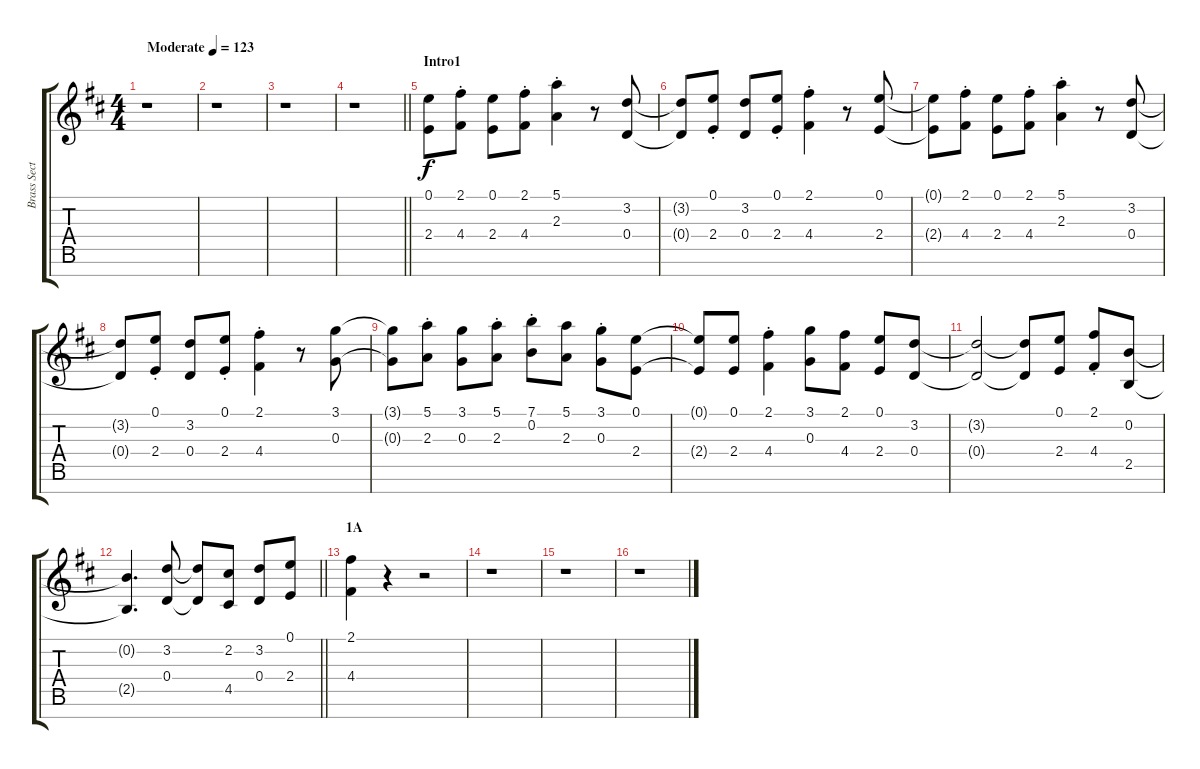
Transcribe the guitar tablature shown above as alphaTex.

\track ("Brass Section I" "Brass Sect") {instrument brasssection}
\staff {score tabs}
\tuning (E5 B4 G4 D4 A3 E3 B2) {hide}
\ts (4 4)
\tempo (123 "Moderate")
\clef g2
\ks d
r.1{dy f instrument brasssection} |
r.1 |
r.1 |
\barLineRight lightlight
r.1 |
\section ("" "Intro1")
(0.1 2.4).8 (2.1{st} 4.4{st}).8 (0.1 2.4).8 (2.1{st} 4.4{st}).8 (5.1{st} 2.3{st}).4 r.8 (3.2 0.4).8 |
(3.2{t} 0.4{t}).8 (0.1{st} 2.4{st}).8 (3.2 0.4).8 (0.1{st} 2.4{st}).8 (2.1{st} 4.4{st}).4 r.8 (0.1 2.4).8 |
(0.1{t} 2.4{t}).8 (2.1{st} 4.4{st}).8 (0.1 2.4).8 (2.1{st} 4.4{st}).8 (5.1{st} 2.3{st}).4 r.8 (3.2 0.4).8 |
(3.2{t} 0.4{t}).8 (0.1{st} 2.4{st}).8 (3.2 0.4).8 (0.1{st} 2.4{st}).8 (2.1{st} 4.4{st}).4 r.8 (3.1 0.3).8 |
(3.1{t} 0.3{t}).8 (5.1{st} 2.3{st}).8 (3.1 0.3).8 (5.1{st} 2.3{st}).8 (7.1{st} 0.2{st}).8 (5.1 2.3).8 (3.1{st} 0.3{st}).8 (0.1 2.4).8 |
(0.1{t} 2.4{t}).8 (0.1 2.4).8 (2.1{st} 4.4{st}).4 (3.1 0.3).8 (2.1 4.4).8 (0.1 2.4).8 (3.2 0.4).8 |
(3.2{t} 0.4{t}).2 (3.2{t} 0.4{t}).8 (0.1 2.4).8 (2.1{st} 4.4{st}).8 (0.2 2.5).8 |
\barLineRight lightlight
(0.2{t} 2.5{t}).4{d} (3.2 0.4).8 (3.2{t} 0.4{t}).8 (2.2 4.5).8 (3.2 0.4).8 (0.1 2.4).8 |
\section ("" "1A")
(2.1 4.4).4 r.4 r.2 |
r.1 |
r.1 |
r.1
